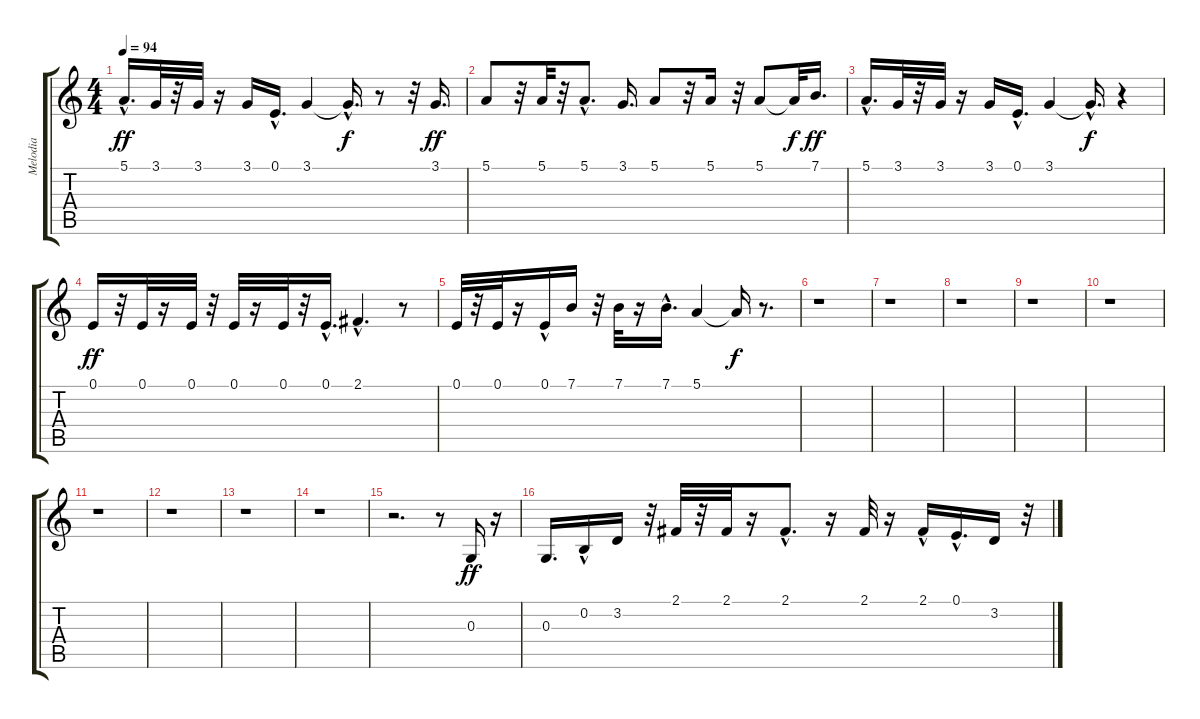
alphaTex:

\track ("Melodia" "Melodia") {instrument flute}
\staff {score tabs}
\tuning (E4 B3 G3 D3 A2 E2) {hide}
\ts (4 4)
\tempo 94
\clef g2
\ks c
5.1{hac}.16{d dy ff} 3.1.32 r.32 3.1.32 r.16 3.1.16 0.1{hac}.16{d} 3.1.4 3.1{hac t}.16{d dy f} r.8 r.32 3.1.16{d dy ff} |
5.1.8 r.32 5.1.32 r.32 5.1{hac}.8{d} 3.1.16{d} 5.1.8 r.32 5.1.16 r.32 5.1.8 5.1{t}.32{dy f} 7.1.16{d dy ff} |
5.1{hac}.16{d} 3.1.32 r.32 3.1.32 r.16 3.1.16 0.1{hac}.16{d} 3.1.4 3.1{hac t}.16{d dy f} r.4 |
0.1.16{dy ff} r.32 0.1.32 r.16 0.1.32 r.32 0.1.32 r.16 0.1.32 r.32 0.1{hac}.16{d} 2.1{hac}.4{d} r.8 |
0.1.32 r.32 0.1.32 r.16 0.1{hac}.16 7.1.16 r.32 7.1.32 r.16 7.1{hac}.16{d} 5.1.4 5.1{t}.16{dy f} r.8{d} |
r.1 |
r.1 |
r.1 |
r.1 |
r.1 |
r.1 |
r.1 |
r.1 |
r.1 |
r.2{d} r.8 0.3.16{dy ff} r.16 |
0.3.16{d} 0.2{hac}.16 3.2.16 r.32 2.1.32 r.32 2.1.32 r.16 2.1{hac}.8{d} r.16 2.1.32 r.16 2.1{hac}.16 0.1{hac}.16{d} 3.2.16 r.32
